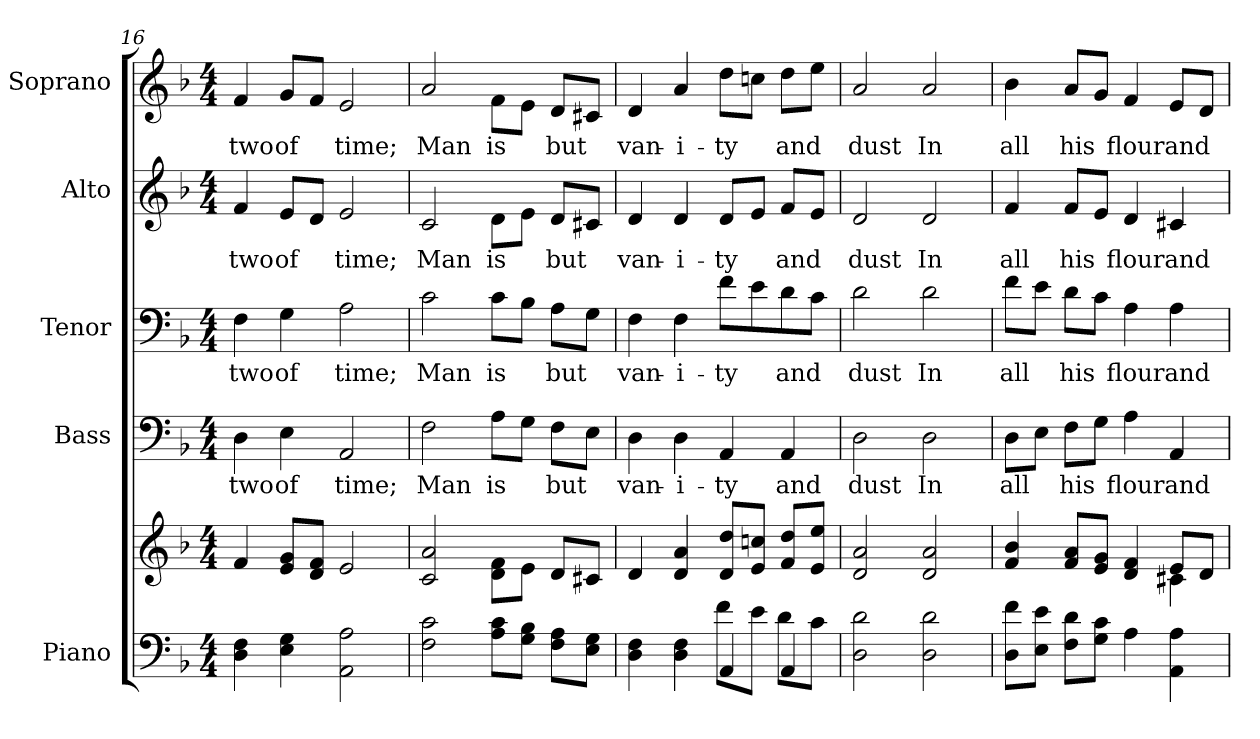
**kern	**kern	**kern	**text	**kern	**text	**kern	**text	**kern	**text
*part5	*part5	*part4	*part4	*part3	*part3	*part2	*part2	*part1	*part1
*staff6	*staff5	*staff4	*staff4	*staff3	*staff3	*staff2	*staff2	*staff1	*staff1
*I"Piano	*	*I"Bass	*	*I"Tenor	*	*I"Alto	*	*I"Soprano	*
*I'Pno.	*	*I'B.	*	*I'T.	*	*I'A.	*	*I'S.	*
*clefF4	*clefG2	*clefF4	*	*clefF4	*	*clefG2	*	*clefG2	*
*k[b-]	*k[b-]	*k[b-]	*	*k[b-]	*	*k[b-]	*	*k[b-]	*
*F:	*F:	*F:	*	*F:	*	*F:	*	*F:	*
*M4/4	*M4/4	*M4/4	*	*M4/4	*	*M4/4	*	*M4/4	*
=16	=16	=16	=16	=16	=16	=16	=16	=16	=16
!	!	!	!LO:LY:b:color=#000000	!	!	!	!	!	!
!	!	!	!	!	!LO:LY:b:color=#000000	!	!	!	!
!	!	!	!	!	!	!	!LO:LY:b:color=#000000	!	!
!	!	!	!	!	!	!	!	!	!LO:LY:b:color=#000000
4Di\ 4Fi	4fi/	4Di\	two	4Fi\	two	4fi/	two	4fi/	two
!	!	!	!LO:LY:b:color=#000000	!	!	!	!	!	!
!	!	!	!	!	!LO:LY:b:color=#000000	!	!	!	!
!	!	!	!	!	!	!	!LO:LY:b:color=#000000	!	!
!	!	!	!	!	!	!	!	!	!LO:LY:b:color=#000000
4Ei\ 4Gi	8ei/ 8giL	4Ei\	of	4Gi\	of	8ei/L	of	8gi/L	of
.	8di/ 8fiJ	.	.	.	.	8di/J	.	8fi/J	.
!	!	!	!LO:LY:b:color=#000000	!	!	!	!	!	!
!	!	!	!	!	!LO:LY:b:color=#000000	!	!	!	!
!	!	!	!	!	!	!	!LO:LY:b:color=#000000	!	!
!	!	!	!	!	!	!	!	!	!LO:LY:b:color=#000000
2AAi\ 2Ai	2ei/	2AAi/	time;	2Ai\	time;	2ei/	time;	2ei/	time;
!!LO:LB:g=z
=17	=17	=17	=17	=17	=17	=17	=17	=17	=17
!	!	!	!LO:LY:b:color=#000000	!	!	!	!	!	!
!	!	!	!	!	!LO:LY:b:color=#000000	!	!	!	!
!	!	!	!	!	!	!	!LO:LY:b:color=#000000	!	!
!	!	!	!	!	!	!	!	!	!LO:LY:b:color=#000000
2Fi\ 2ci	2ci/ 2ai	2Fi\	Man	2ci\	Man	2ci/	Man	2ai/	Man
!	!	!	!LO:LY:b:color=#000000	!	!	!	!	!	!
!	!	!	!	!	!LO:LY:b:color=#000000	!	!	!	!
!	!	!	!	!	!	!	!LO:LY:b:color=#000000	!	!
!	!	!	!	!	!	!	!	!	!LO:LY:b:color=#000000
8Ai\ 8ciL	8di\ 8fiL	8Ai\L	is	8ci\L	is	8di\L	is	8fi\L	is
8Gi\ 8B-iJ	8ei\J	8Gi\J	.	8B-i\J	.	8ei\J	.	8ei\J	.
!	!	!	!LO:LY:b:color=#000000	!	!	!	!	!	!
!	!	!	!	!	!LO:LY:b:color=#000000	!	!	!	!
!	!	!	!	!	!	!	!LO:LY:b:color=#000000	!	!
!	!	!	!	!	!	!	!	!	!LO:LY:b:color=#000000
8Fi\ 8AiL	8di/L	8Fi\L	but	8Ai\L	but	8di/L	but	8di/L	but
8Ei\ 8GiJ	8c#Xi/J	8Ei\J	.	8Gi\J	.	8c#Xi/J	.	8c#Xi/J	.
=18	=18	=18	=18	=18	=18	=18	=18	=18	=18
*^	*	*	*	*	*	*	*	*	*
!	!	!	!	!LO:LY:b:color=#000000	!	!	!	!	!	!
!	!	!	!	!	!	!LO:LY:b:color=#000000	!	!	!	!
!	!	!	!	!	!	!	!	!LO:LY:b:color=#000000	!	!
!	!	!	!	!	!	!	!	!	!	!LO:LY:b:color=#000000
4Di\ 4Fi	2ryy	4di/	4Di\	van-	4Fi\	van-	4di/	van-	4di/	van-
!	!	!	!	!LO:LY:b:color=#000000	!	!	!	!	!	!
!	!	!	!	!	!	!LO:LY:b:color=#000000	!	!	!	!
!	!	!	!	!	!	!	!	!LO:LY:b:color=#000000	!	!
!	!	!	!	!	!	!	!	!	!	!LO:LY:b:color=#000000
4Di\ 4Fi	.	4di/ 4ai	4Di\	-i-	4Fi\	-i-	4di/	-i-	4ai/	-i-
!	!	!	!	!LO:LY:b:color=#000000	!	!	!	!	!	!
!	!	!	!	!	!	!LO:LY:b:color=#000000	!	!	!	!
!	!	!	!	!	!	!	!	!LO:LY:b:color=#000000	!	!
!	!	!	!	!	!	!	!	!	!	!LO:LY:b:color=#000000
4AAi/	8fi\L	8di/ 8ddiL	4AAi/	-ty	8fi\L	-ty	8di/L	-ty	8ddi\L	-ty
.	8ei\J	8ei/ 8ccniJ	.	.	8ei\	.	8ei/J	.	8ccni\J	.
!	!	!	!	!LO:LY:b:color=#000000	!	!	!	!	!	!
!	!	!	!	!	!	!LO:LY:b:color=#000000	!	!	!	!
!	!	!	!	!	!	!	!	!LO:LY:b:color=#000000	!	!
!	!	!	!	!	!	!	!	!	!	!LO:LY:b:color=#000000
4AAi/	8di\L	8fi/ 8ddiL	4AAi/	and	8di\	and	8fi/L	and	8ddi\L	and
.	8ci\J	8ei/ 8eeiJ	.	.	8ci\J	.	8ei/J	.	8eei\J	.
*v	*v	*	*	*	*	*	*	*	*	*
=19	=19	=19	=19	=19	=19	=19	=19	=19	=19
*^	*	*	*	*	*	*	*	*	*
!	!	!	!	!LO:LY:b:color=#000000	!	!	!	!	!	!
*v	*v	*	*	*	*	*	*	*	*	*
*^	*	*	*	*	*	*	*	*	*
!	!	!	!	!	!	!LO:LY:b:color=#000000	!	!	!	!
*v	*v	*	*	*	*	*	*	*	*	*
*^	*	*	*	*	*	*	*	*	*
!	!	!	!	!	!	!	!	!LO:LY:b:color=#000000	!	!
*v	*v	*	*	*	*	*	*	*	*	*
*^	*	*	*	*	*	*	*	*	*
!	!	!	!	!	!	!	!	!	!	!LO:LY:b:color=#000000
*v	*v	*	*	*	*	*	*	*	*	*
2Di\ 2di	2di/ 2ai	2Di\	dust	2di\	dust	2di/	dust	2ai/	dust
!	!	!	!LO:LY:b:color=#000000	!	!	!	!	!	!
!	!	!	!	!	!LO:LY:b:color=#000000	!	!	!	!
!	!	!	!	!	!	!	!LO:LY:b:color=#000000	!	!
!	!	!	!	!	!	!	!	!	!LO:LY:b:color=#000000
2Di\ 2di	2di/ 2ai	2Di\	In	2di\	In	2di/	In	2ai/	In
=20	=20	=20	=20	=20	=20	=20	=20	=20	=20
*	*^	*	*	*	*	*	*	*	*
!	!	!	!	!LO:LY:b:color=#000000	!	!	!	!	!	!
!	!	!	!	!	!	!LO:LY:b:color=#000000	!	!	!	!
!	!	!	!	!	!	!	!	!LO:LY:b:color=#000000	!	!
!	!	!	!	!	!	!	!	!	!	!LO:LY:b:color=#000000
8Di\ 8fiL	4fi/ 4b-i	2ryy	8Di\L	all	8fi\L	all	4fi/	all	4b-i\	all
8Ei\ 8eiJ	.	.	8Ei\J	.	8ei\J	.	.	.	.	.
!	!	!	!	!LO:LY:b:color=#000000	!	!	!	!	!	!
!	!	!	!	!	!	!LO:LY:b:color=#000000	!	!	!	!
!	!	!	!	!	!	!	!	!LO:LY:b:color=#000000	!	!
!	!	!	!	!	!	!	!	!	!	!LO:LY:b:color=#000000
8Fi\ 8diL	8fi/ 8aiL	.	8Fi\L	his	8di\L	his	8fi/L	his	8ai/L	his
8Gi\ 8ciJ	8ei/ 8giJ	.	8Gi\J	.	8ci\J	.	8ei/J	.	8gi/J	.
!	!	!	!	!LO:LY:b:color=#000000	!	!	!	!	!	!
!	!	!	!	!	!	!LO:LY:b:color=#000000	!	!	!	!
!	!	!	!	!	!	!	!	!LO:LY:b:color=#000000	!	!
!	!	!	!	!	!	!	!	!	!	!LO:LY:b:color=#000000
4Ai\	4di/ 4fi	4ryy	4Ai\	flour	4Ai\	flour	4di/	flour	4fi/	flour
!	!	!	!	!LO:LY:b:color=#000000	!	!	!	!	!	!
!	!	!	!	!	!	!LO:LY:b:color=#000000	!	!	!	!
!	!	!	!	!	!	!	!	!LO:LY:b:color=#000000	!	!
!	!	!	!	!	!	!	!	!	!	!LO:LY:b:color=#000000
4AAi\ 4Ai	8ei/L	4c#Xi\	4AAi/	and	4Ai\	and	4c#Xi/	and	8ei/L	and
.	8di/J	.	.	.	.	.	.	.	8di/J	.
*	*v	*v	*	*	*	*	*	*	*	*
=	=	=	=	=	=	=	=	=	=
*-	*-	*-	*-	*-	*-	*-	*-	*-	*-
